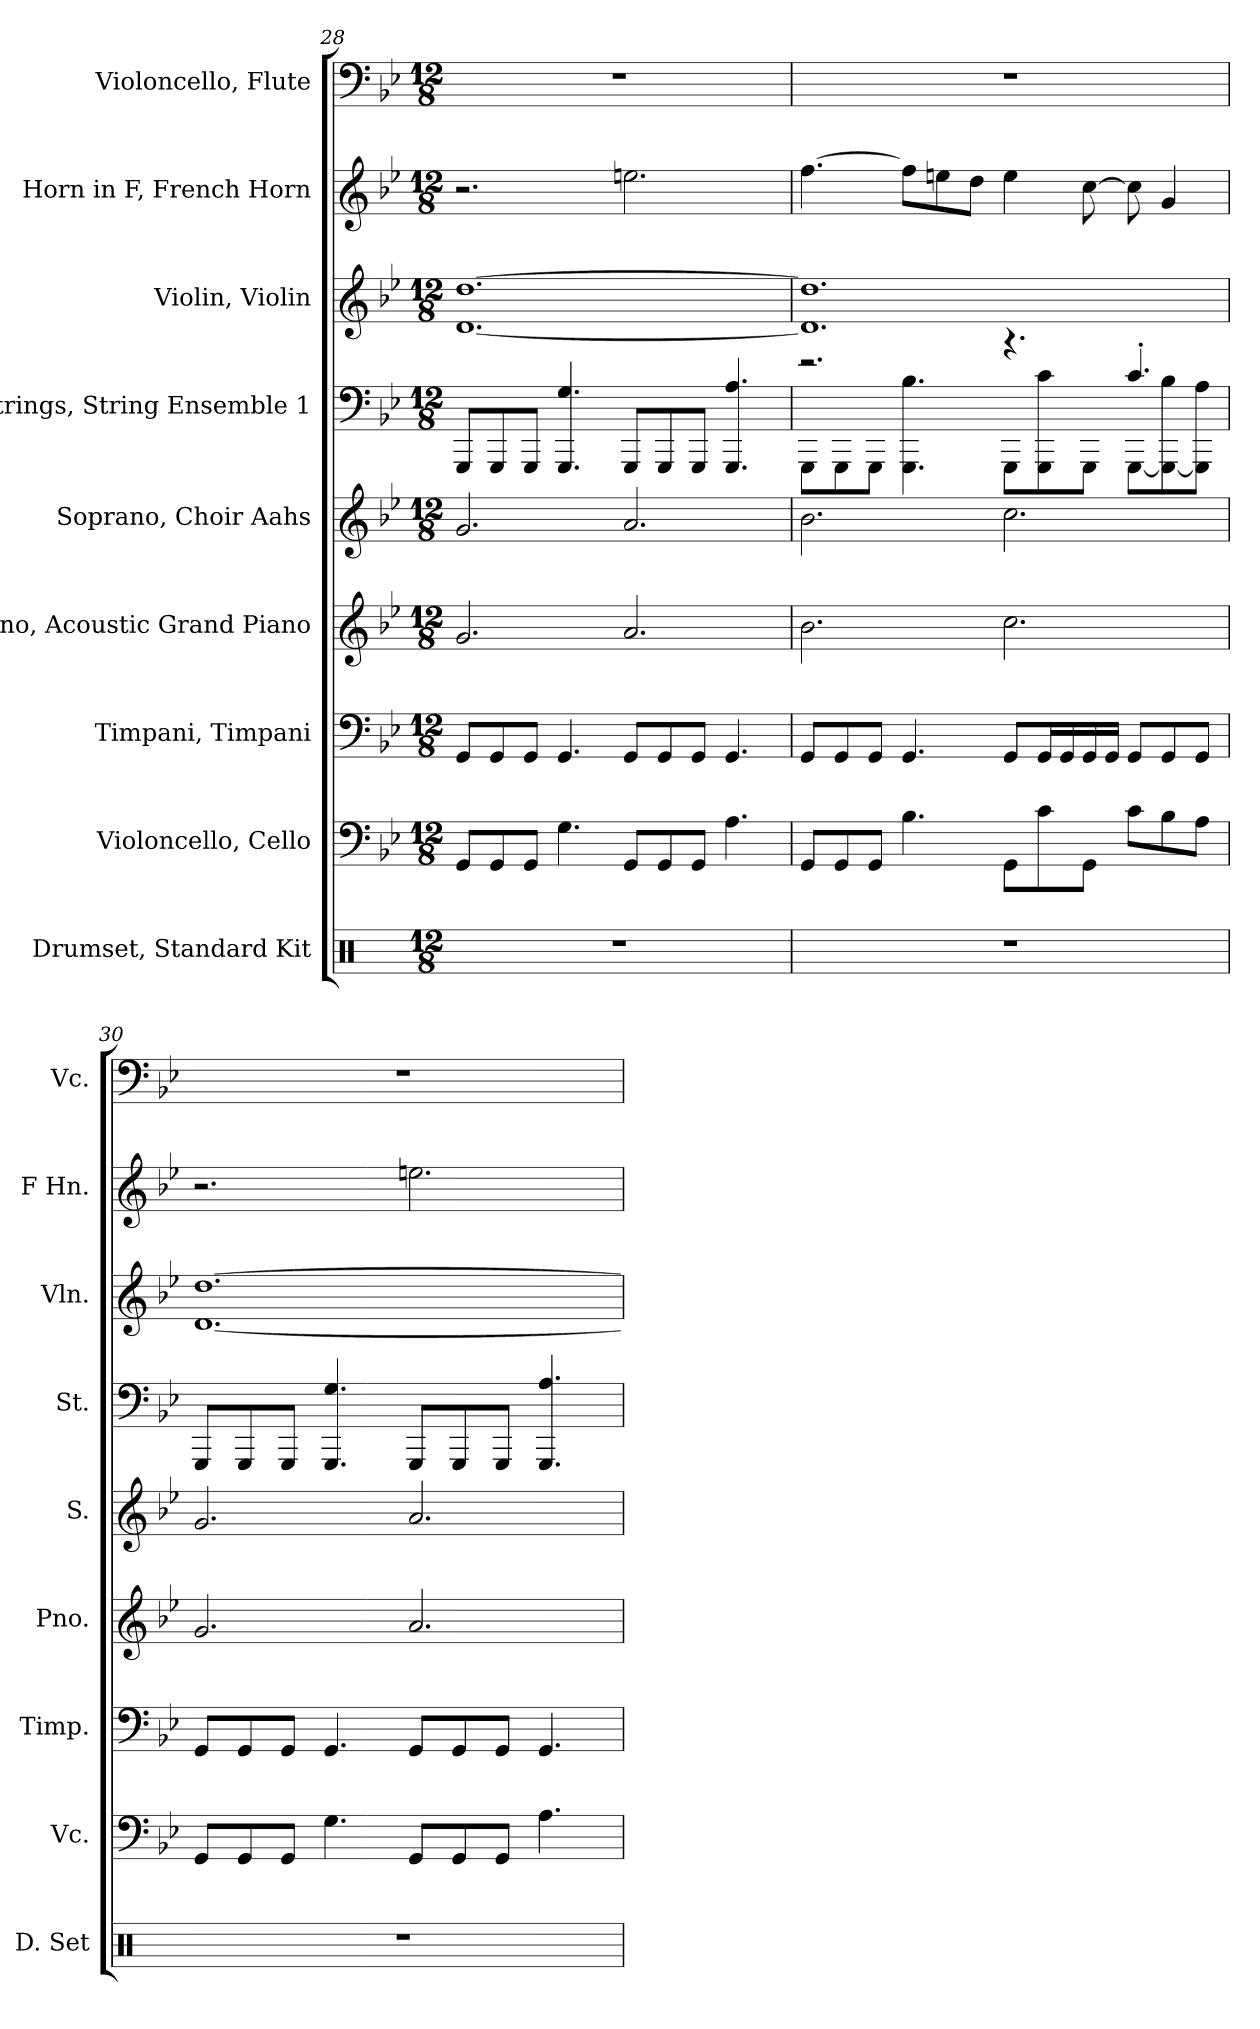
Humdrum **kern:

**kern	**kern	**kern	**kern	**kern	**kern	**kern	**kern	**kern
*part9	*part8	*part7	*part6	*part5	*part4	*part3	*part2	*part1
*staff9	*staff8	*staff7	*staff6	*staff5	*staff4	*staff3	*staff2	*staff1
*I"Drumset, Standard Kit	*I"Violoncello, Cello	*I"Timpani, Timpani	*I"Piano, Acoustic Grand Piano	*I"Soprano, Choir Aahs	*I"Strings, String Ensemble 1	*I"Violin, Violin	*I"Horn in F, French Horn	*I"Violoncello, Flute
*I'D. Set	*I'Vc.	*I'Timp.	*I'Pno.	*I'S.	*I'St.	*I'Vln.	*I'F Hn.	*I'Vc.
!!LO:PB:g=z
*clefX	*clefF4	*clefF4	*clefG2	*clefG2	*clefF4	*clefG2	*clefG2	*clefF4
*	*	*	*	*	*	*	*ITrd4c7	*
*k[]	*k[b-e-]	*k[b-e-]	*k[b-e-]	*k[b-e-]	*k[b-e-]	*k[b-e-]	*k[b-e-a-]	*k[b-e-]
*M12/8	*M12/8	*M12/8	*M12/8	*M12/8	*M12/8	*M12/8	*M12/8	*M12/8
=28	=28	=28	=28	=28	=28	=28	=28	=28
1.r	8GG/L	8GG/L	2.g/	2.g/	8GGG/L	[1.d [1.dd	2.r	1.r
.	8GG/	8GG/	.	.	8GGG/	.	.	.
.	8GG/J	8GG/J	.	.	8GGG/J	.	.	.
.	4.G\	4.GG/	.	.	4.GGG/ 4.G/	.	.	.
.	8GG/L	8GG/L	2.a/	2.a/	8GGG/L	.	2.an\	.
.	8GG/	8GG/	.	.	8GGG/	.	.	.
.	8GG/J	8GG/J	.	.	8GGG/J	.	.	.
.	4.A\	4.GG/	.	.	4.GGG/ 4.A/	.	.	.
=29	=29	=29	=29	=29	=29	=29	=29	=29
*	*	*	*	*	*^	*	*	*
1.r	8GG/L	8GG/L	2.b-\	2.b-\	2.r	8GGG\L	1.d] 1.dd]	[4.b-\	1.r
.	8GG/	8GG/	.	.	.	8GGG\	.	.	.
.	8GG/J	8GG/J	.	.	.	8GGG\J	.	.	.
.	4.B-\	4.GG/	.	.	.	4.GGG\ 4.B-\	.	8b-\L]	.
.	.	.	.	.	.	.	.	8an\	.
.	.	.	.	.	.	.	.	8g\J	.
.	8GG\L	8GG/L	2.cc\	2.cc\	4.r	8GGG\L	.	4a\	.
.	8c\	16GG/L	.	.	.	8GGG\ 8c\	.	.	.
.	.	16GG/	.	.	.	.	.	.	.
.	8GG\J	16GG/	.	.	.	8GGG\J	.	[8f\	.
.	.	16GG/JJ	.	.	.	.	.	.	.
.	8c\L	8GG/L	.	.	4.c'/	[8GGG\L	.	8f\]	.
.	8B-\	8GG/	.	.	.	8GGG\_ 8B-\	.	4c/	.
.	8A\J	8GG/J	.	.	.	8GGG\] 8A\J	.	.	.
*	*	*	*	*	*v	*v	*	*	*
!!LO:PB:g=z
=30	=30	=30	=30	=30	=30	=30	=30	=30
1.r	8GG/L	8GG/L	2.g/	2.g/	8GGG/L	[1.d [1.dd	2.r	1.r
.	8GG/	8GG/	.	.	8GGG/	.	.	.
.	8GG/J	8GG/J	.	.	8GGG/J	.	.	.
.	4.G\	4.GG/	.	.	4.GGG/ 4.G/	.	.	.
.	8GG/L	8GG/L	2.a/	2.a/	8GGG/L	.	2.an\	.
.	8GG/	8GG/	.	.	8GGG/	.	.	.
.	8GG/J	8GG/J	.	.	8GGG/J	.	.	.
.	4.A\	4.GG/	.	.	4.GGG/ 4.A/	.	.	.
=	=	=	=	=	=	=	=	=
*-	*-	*-	*-	*-	*-	*-	*-	*-
